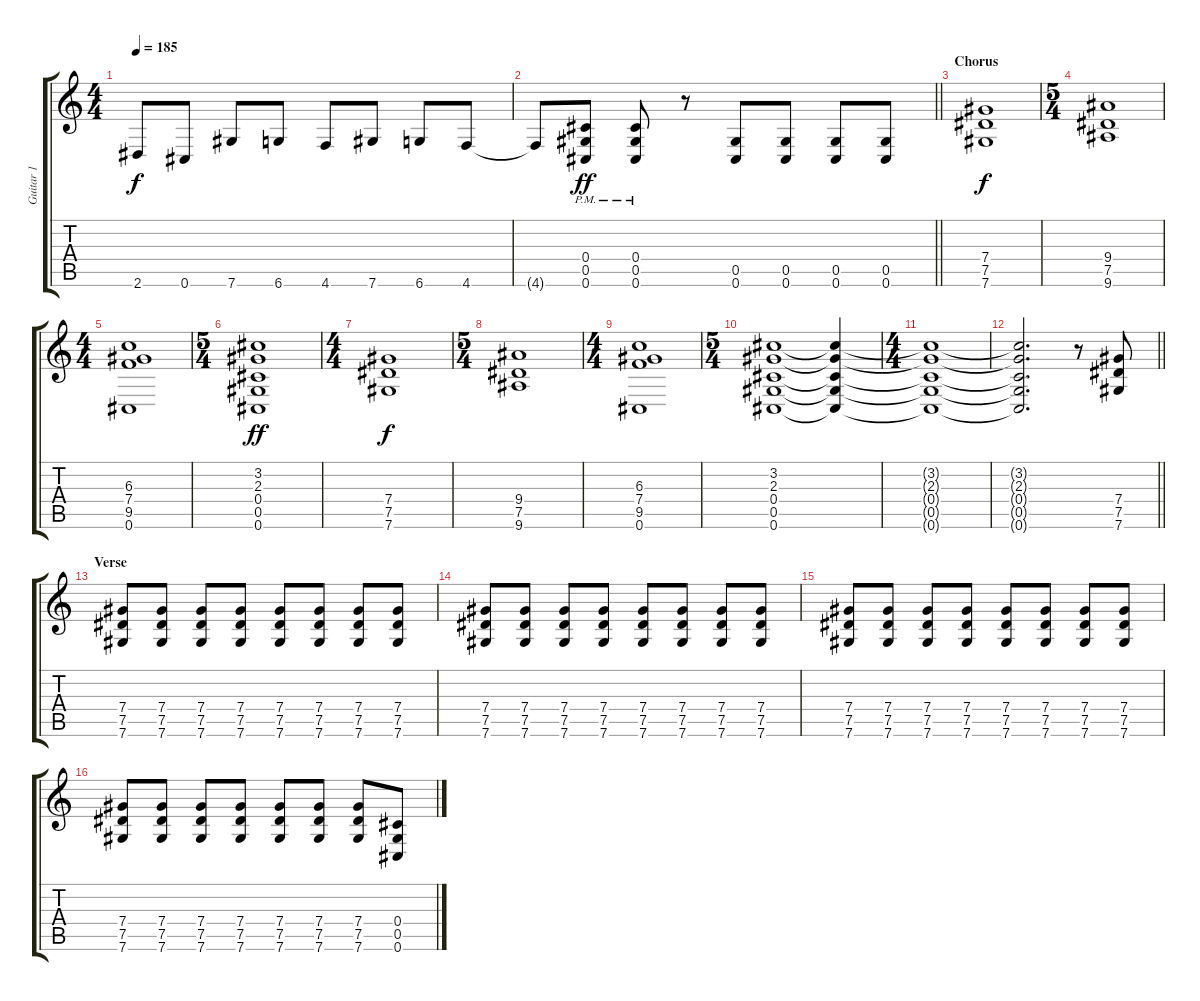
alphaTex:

\track ("Guitar 1" "Guitar 1") {instrument distortionguitar}
\staff {score tabs}
\tuning (Eb4 Bb3 Gb3 Db3 Ab2 Db2) {hide}
\ts (4 4)
\tempo 185
\clef g2
\ks c
2.6{t}.8{dy f} 0.6.8 7.6.8 6.6.8 4.6.8 7.6.8 6.6.8 4.6.8 |
\barLineRight lightlight
4.6{t}.8 (0.4{pm} 0.5{pm} 0.6{pm}).8{dy ff} (0.4{pm} 0.5{pm} 0.6{pm}).8 r.8 (0.5 0.6).8 (0.5 0.6).8 (0.5 0.6).8 (0.5 0.6).8 |
\section ("" "Chorus")
(7.4 7.5 7.6).1{dy f} |
\ts (5 4)
(9.4 7.5 9.6).1 |
\ts (4 4)
(6.3 7.4 9.5 0.6).1 |
\ts (5 4)
(3.2 2.3 0.4 0.5 0.6).1{dy ff} |
\ts (4 4)
(7.4 7.5 7.6).1{dy f} |
\ts (5 4)
(9.4 7.5 9.6).1 |
\ts (4 4)
(6.3 7.4 9.5 0.6).1 |
\ts (5 4)
(3.2 2.3 0.4 0.5 0.6).1 (3.2{t} 2.3{t} 0.4{t} 0.5{t} 0.6{t}).4 |
\ts (4 4)
(3.2{t} 2.3{t} 0.4{t} 0.5{t} 0.6{t}).1 |
\barLineRight lightlight
(3.2{t} 2.3{t} 0.4{t} 0.5{t} 0.6{t}).2{d} r.8 (7.4 7.5 7.6).8 |
\section ("" "Verse")
(7.4 7.5 7.6).8 (7.4 7.5 7.6).8 (7.4 7.5 7.6).8 (7.4 7.5 7.6).8 (7.4 7.5 7.6).8 (7.4 7.5 7.6).8 (7.4 7.5 7.6).8 (7.4 7.5 7.6).8 |
(7.4 7.5 7.6).8 (7.4 7.5 7.6).8 (7.4 7.5 7.6).8 (7.4 7.5 7.6).8 (7.4 7.5 7.6).8 (7.4 7.5 7.6).8 (7.4 7.5 7.6).8 (7.4 7.5 7.6).8 |
(7.4 7.5 7.6).8 (7.4 7.5 7.6).8 (7.4 7.5 7.6).8 (7.4 7.5 7.6).8 (7.4 7.5 7.6).8 (7.4 7.5 7.6).8 (7.4 7.5 7.6).8 (7.4 7.5 7.6).8 |
(7.4 7.5 7.6).8 (7.4 7.5 7.6).8 (7.4 7.5 7.6).8 (7.4 7.5 7.6).8 (7.4 7.5 7.6).8 (7.4 7.5 7.6).8 (7.4 7.5 7.6).8 (0.4 0.5 0.6).8
